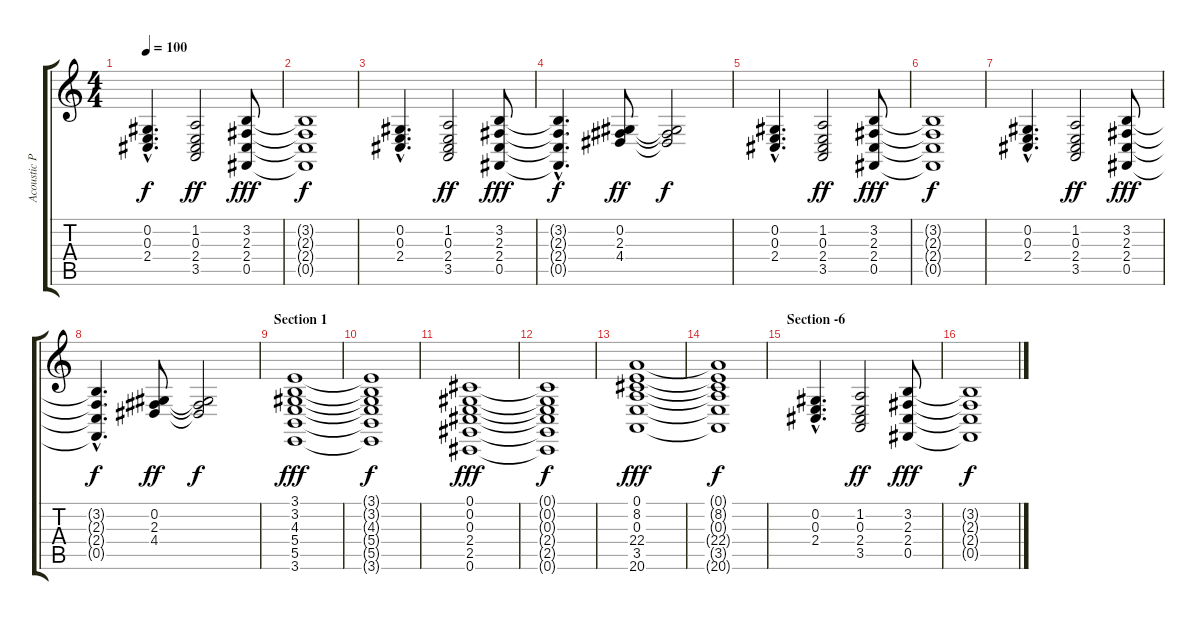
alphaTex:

\track ("Acoustic Piano" "Acoustic P") {instrument acousticgrandpiano}
\staff {score tabs}
\tuning (Db4 Ab3 E3 B2 Gb2 Db2) {hide}
\ts (4 4)
\tempo 100
\clef g2
\ks c
(0.2{hac} 0.3{hac} 2.4{hac}).4{d dy f volume 16} (1.2 0.3 2.4 3.5).2{dy ff} (3.2 2.3 2.4 0.5).8{dy fff} |
(3.2{t} 2.3{t} 2.4{t} 0.5{t}).1{dy f} |
(0.2{hac} 0.3{hac} 2.4{hac}).4{d} (1.2 0.3 2.4 3.5).2{dy ff} (3.2 2.3 2.4 0.5).8{dy fff} |
(3.2{hac t} 2.3{hac t} 2.4{hac t} 0.5{hac t}).4{d dy f} (0.2 2.3 4.4).8{dy ff} (0.2{t} 2.3{t} 4.4{t}).2{dy f} |
(0.2{hac} 0.3{hac} 2.4{hac}).4{d volume 16} (1.2 0.3 2.4 3.5).2{dy ff} (3.2 2.3 2.4 0.5).8{dy fff} |
(3.2{t} 2.3{t} 2.4{t} 0.5{t}).1{dy f} |
(0.2{hac} 0.3{hac} 2.4{hac}).4{d} (1.2 0.3 2.4 3.5).2{dy ff} (3.2 2.3 2.4 0.5).8{dy fff} |
(3.2{hac t} 2.3{hac t} 2.4{hac t} 0.5{hac t}).4{d dy f} (0.2 2.3 4.4).8{dy ff} (0.2{t} 2.3{t} 4.4{t}).2{dy f} |
\section ("" "Section 1")
(3.1 3.2 4.3 5.4 5.5 3.6).1{dy fff} |
(3.1{t} 3.2{t} 4.3{t} 5.4{t} 5.5{t} 3.6{t}).1{dy f} |
(0.1 0.2 0.3 2.4 2.5 0.6).1{dy fff} |
(0.1{t} 0.2{t} 0.3{t} 2.4{t} 2.5{t} 0.6{t}).1{dy f} |
(0.1 8.2 0.3 22.4 3.5 20.6).1{dy fff} |
(0.1{t} 8.2{t} 0.3{t} 22.4{t} 3.5{t} 20.6{t}).1{dy f} |
\section ("" "Section -6")
(0.2{hac} 0.3{hac} 2.4{hac}).4{d volume 16} (1.2 0.3 2.4 3.5).2{dy ff} (3.2 2.3 2.4 0.5).8{dy fff} |
(3.2{t} 2.3{t} 2.4{t} 0.5{t}).1{dy f}
